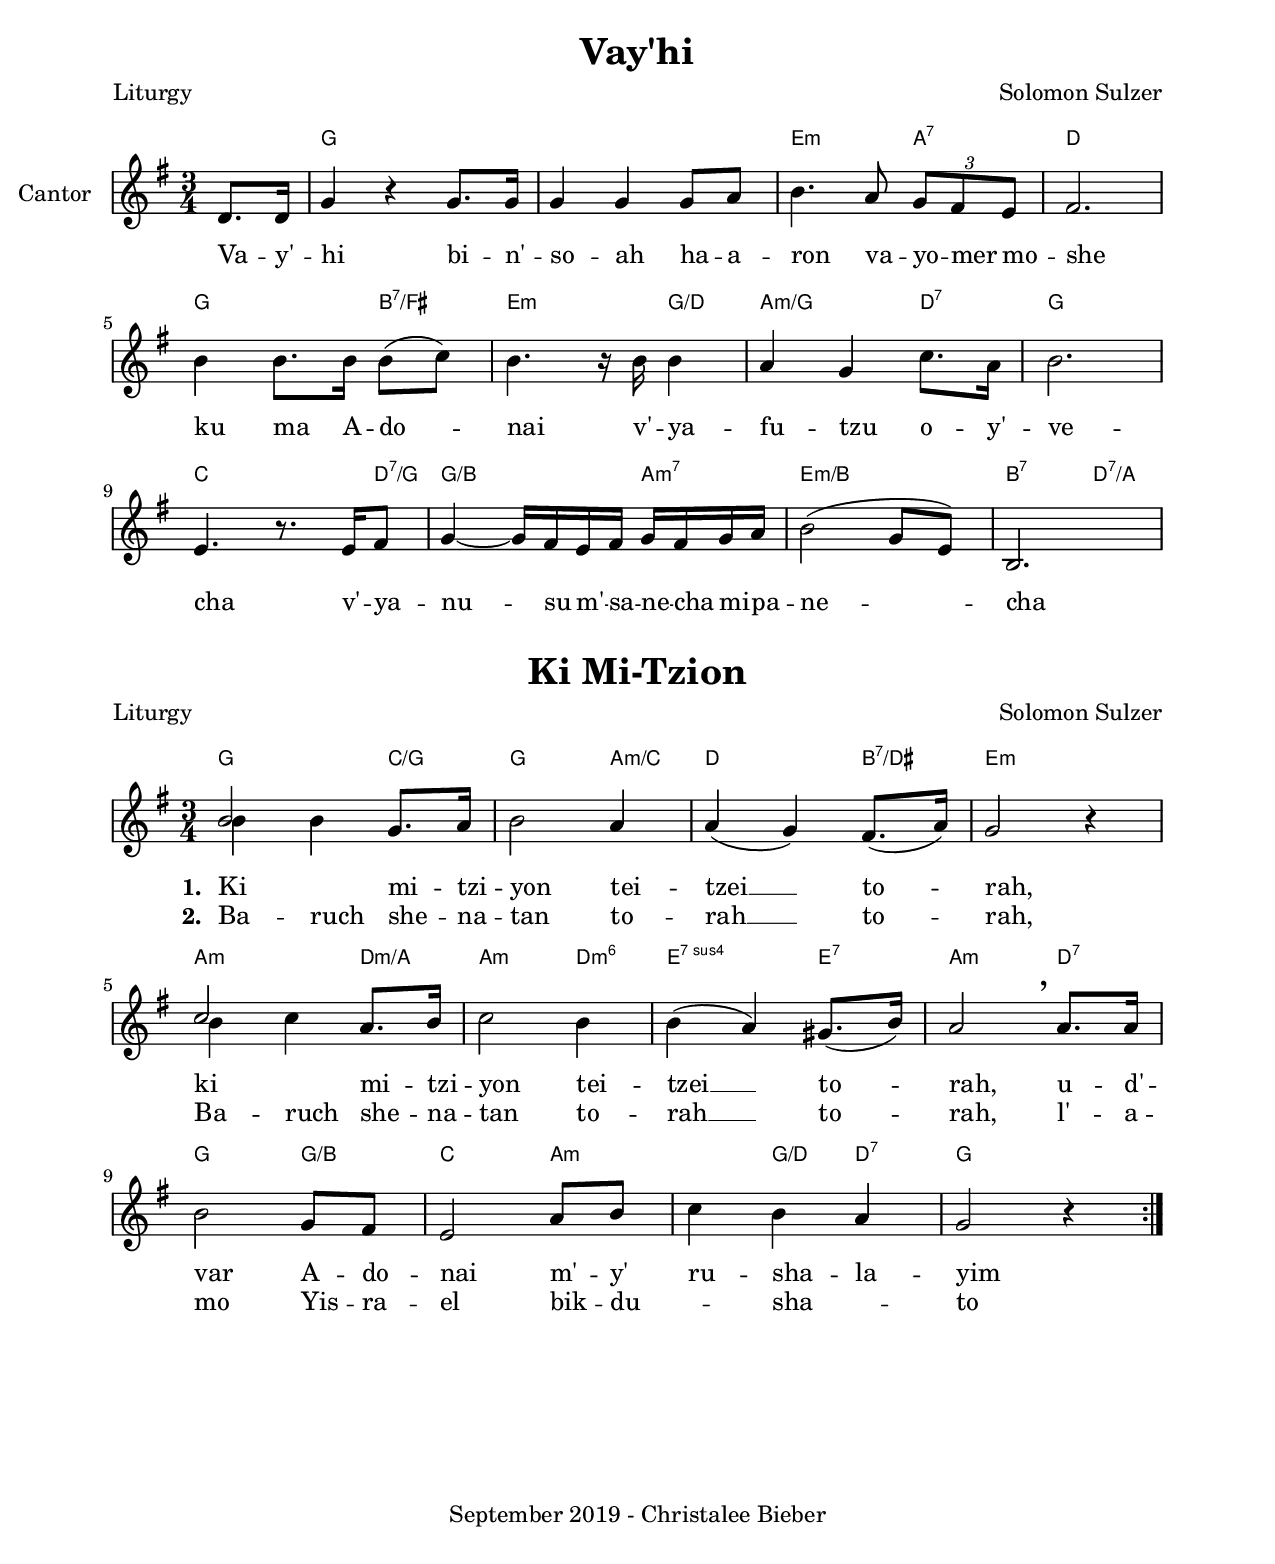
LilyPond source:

%{ Christalee Bieber
cbieber@alum.mit.edu
September 2019 %}

\paper {
	system-system-spacing.minimum-distance = #6
	system-system-spacing.padding = #2
	markup-system-spacing.minimum-distance = #4
	markup-system-spacing.padding = #2
	markup-markup-spacing.minimum-distance = #6
	markup-markup-spacing.padding = #4
	score-markup-spacing.padding = #4

	#(set-paper-size "letter")
	left-margin = 0.75\in
	right-margin = 0.75\in
	top-margin = 0.5\in
	bottom-margin = 0.5\in
	indent = #0

	print-all-headers = ##t
}

\header {
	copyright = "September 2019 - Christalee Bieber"
}

\layout {
  \context {
    \Lyrics
    \override VerticalAxisGroup.nonstaff-relatedstaff-spacing.padding = #2
		\override LyricText.self-alignment-X = #LEFT
  }
  \context {
    \Score
		\numericTimeSignature
    \override RehearsalMark.padding = #3
		\override RehearsalMark.self-alignment-X = #LEFT
		\override SystemStartBar.collapse-height = #4
		\override MetronomeMark.outside-staff-priority = #10000
		\override MetronomeMark.extra-offset = #'(-8 . 1)
  }
  \context {
    \ChordNames
    chordChanges = ##t
    \override ChordName.font-size = #-1
		\override VerticalAxisGroup.nonstaff-relatedstaff-spacing.padding = #2
  }
  \context {
    \Voice
    \override BreathingSign.Y-offset = #3.5
    \dynamicUp
		\override TextScript.staff-padding = #1
  }
	\context {
		\Staff
		\override InstrumentName.padding = #2
	}
}

\midi { \tempo 4 = 90 }

#(define-markup-list-command (cantor layout props text) (markup-list?)
	(interpret-markup-list layout props
		#{\markuplist {
			\hspace #6
			\box {
				\pad-markup #1 {
					\fontsize #2 {
						\wordwrap {
							{ \bold Cantor: } { #text }
						}
					}
				}
			}
		}
		#}
	)
)


harmony = \chordmode {
	\partial 4 s4 | g2. | g2. | e2:m a4:7 | d2. | g2 b4:7/fis | e2:m g4/d | a2:m/g d4:7 | g2. | c2 c8 d8:7/g | g2/b a4:m7 | e2.:m/b | b2:7 d4:7/a |
}

melody =  \relative c' {
	\set Staff.vocalName = #"Cantor"

	\partial 4 d8. d16 | g4 r4 g8. g16 | g4 g4 g8 a | b4. a8 \tuplet 3/2 { g fis e } | fis2. | \break
	b4 b8. b16 b8( c8) | b4. r16 b16 b4 | a g c8. a16 | b2. | \break
	e,4. r8. e16 fis8 | g4~ g16 fis e fis g fis g a | b2( g8 e8) | b2. | \break
}

text = \lyricmode {
	Va -- y' -- | hi bi -- n' -- | so -- ah ha -- a -- | ron va -- yo -- mer mo -- | she | ku ma A -- do -- | nai v' -- ya -- | fu -- tzu o -- y' -- | ve -- cha v' -- ya -- | nu -- su m' -- sa -- ne -- cha mi -- pa -- | ne -- | cha |
}

\score {
	<<
	\new ChordNames { \harmony }
	\new Voice = "cantor" {
		\time 3/4
		\key e \minor
		\clef treble
		\melody
	}
	\new Lyrics \lyricsto "cantor" { \text }
	>>

	\header {
		title = "Vay'hi"
		composer = "Solomon Sulzer"
		poet = "Liturgy"
	}
}

%{ Christalee Bieber
cbieber@alum.mit.edu
September 2019 %}

\paper {
	system-system-spacing.minimum-distance = #6
	system-system-spacing.padding = #2
	markup-system-spacing.minimum-distance = #4
	markup-system-spacing.padding = #2
	markup-markup-spacing.minimum-distance = #6
	markup-markup-spacing.padding = #4
	score-markup-spacing.padding = #4

	#(set-paper-size "letter")
	left-margin = 0.75\in
	right-margin = 0.75\in
	top-margin = 0.5\in
	bottom-margin = 0.5\in
	indent = #0

	print-all-headers = ##t
}

\header {
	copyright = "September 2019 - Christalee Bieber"
}

\layout {
  \context {
    \Lyrics
    \override VerticalAxisGroup.nonstaff-relatedstaff-spacing.padding = #2
		\override LyricText.self-alignment-X = #LEFT
  }
  \context {
    \Score
		\numericTimeSignature
    \override RehearsalMark.padding = #3
		\override RehearsalMark.self-alignment-X = #LEFT
		\override SystemStartBar.collapse-height = #4
		\override MetronomeMark.outside-staff-priority = #10000
		\override MetronomeMark.extra-offset = #'(-8 . 1)
  }
  \context {
    \ChordNames
    chordChanges = ##t
    \override ChordName.font-size = #-1
		\override VerticalAxisGroup.nonstaff-relatedstaff-spacing.padding = #2
  }
  \context {
    \Voice
    \override BreathingSign.Y-offset = #3.5
    \dynamicUp
		\override TextScript.staff-padding = #1
  }
	\context {
		\Staff
		\override InstrumentName.padding = #2
	}
}

\midi { \tempo 4 = 90 }

#(define-markup-list-command (cantor layout props text) (markup-list?)
	(interpret-markup-list layout props
		#{\markuplist {
			\hspace #6
			\box {
				\pad-markup #1 {
					\fontsize #2 {
						\wordwrap {
							{ \bold Cantor: } { #text }
						}
					}
				}
			}
		}
		#}
	)
)


harmony = \chordmode {
	g2 c4/g | g2 a4:m/c | d2 b4:7/dis | e2.:m |
	a2:m d4:m/a | a2:m d4:m6 | e2:7sus4 e4:7 | a2:m d4:7 |
	g2 g4/b | c2 a2:m | g4/d d4:7 | g2.
}

melody = \relative c' {
	\time 3/4
	\key e \minor
	\clef treble

	\repeat volta 2 { \relative c'' {
		<<
		{ \voiceOne b2 }
		\new Voice = "alt1" { \voiceTwo b4 b4 }
		>>
		\oneVoice
		g8. a16 | b2 a4 | a( g) fis8.( a16) | g2 r4 | \break
		<<
		{ \voiceOne c2 }
		\new Voice = "alt1" { \voiceTwo b4 c4 }
		>>
		\oneVoice
		a8. b16 | c2 b4 | b( a) gis8.( b16) | a2 \breathe a8. a16 | \break
		b2 g8 fis8 | e2 a8 b | c4 b a | g2 r4 |
	}}
}

verseA = \lyricmode {
	Ki mi -- tzi -- | yon  tei -- | tzei __ to -- | rah, |
	ki mi -- tzi -- | yon  tei -- | tzei __ to -- | rah,  u -- d' -- |
	var A -- do -- | nai m' -- y' | ru -- sha -- la -- | yim |
}

verseB = \lyricmode {
	\set associatedVoice = "alt1"
	Ba -- \set associatedVoice = "chorus" ruch
	she -- na -- | tan to -- | rah __ to -- | rah, |
	\set associatedVoice = "alt1"
	Ba -- \set associatedVoice = "chorus" ruch
	she -- na -- | tan to -- | rah __ to -- | rah, l' -- a -- |
	mo Yis -- ra -- | el bik -- du -- | _ sha -- _ | to |
}

\score {
	<<
	\new ChordNames { \harmony }
	\new Voice = "chorus" {	\melody }

	\new Lyrics \lyricsto "chorus" {
		\set stanza = #"1. "
		\verseA
	}

	\new Lyrics \lyricsto "chorus" {
		\set stanza = #"2. "
		\verseB
	}
	>>

	\header {
		title = "Ki Mi-Tzion"
		composer = "Solomon Sulzer"
		poet = "Liturgy"
	}

	\layout { }
	\midi { }
}


\layout { }
